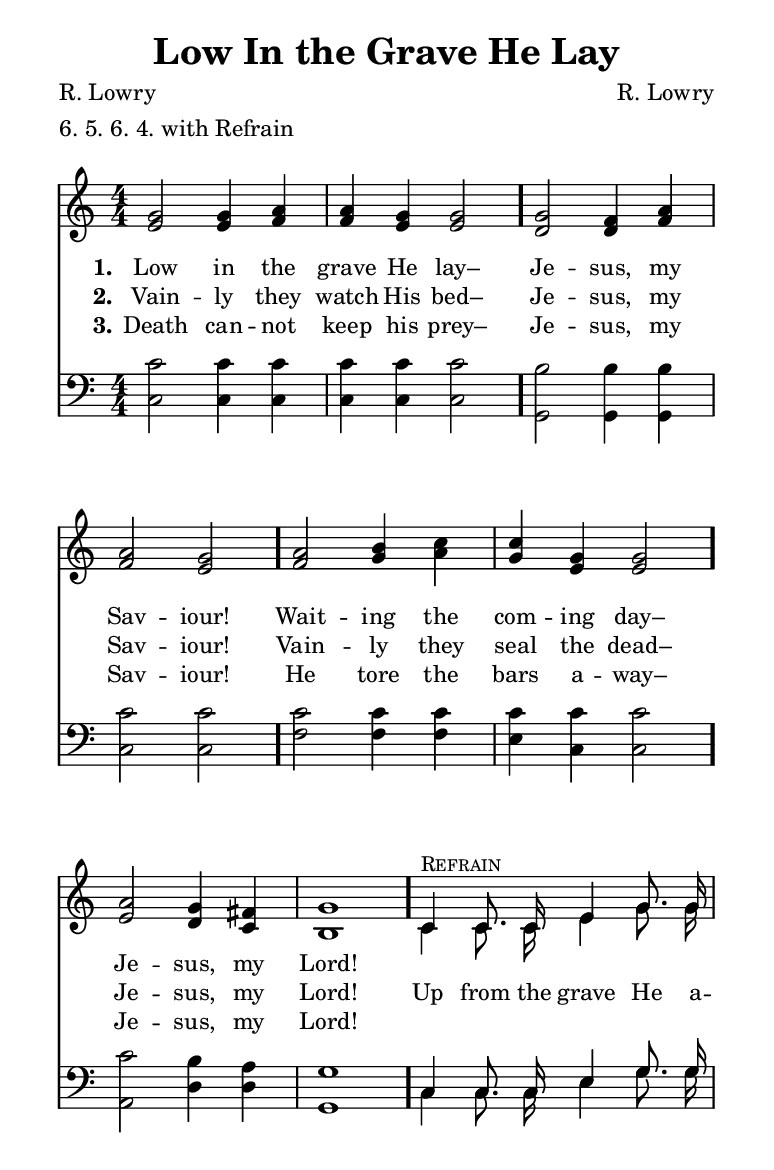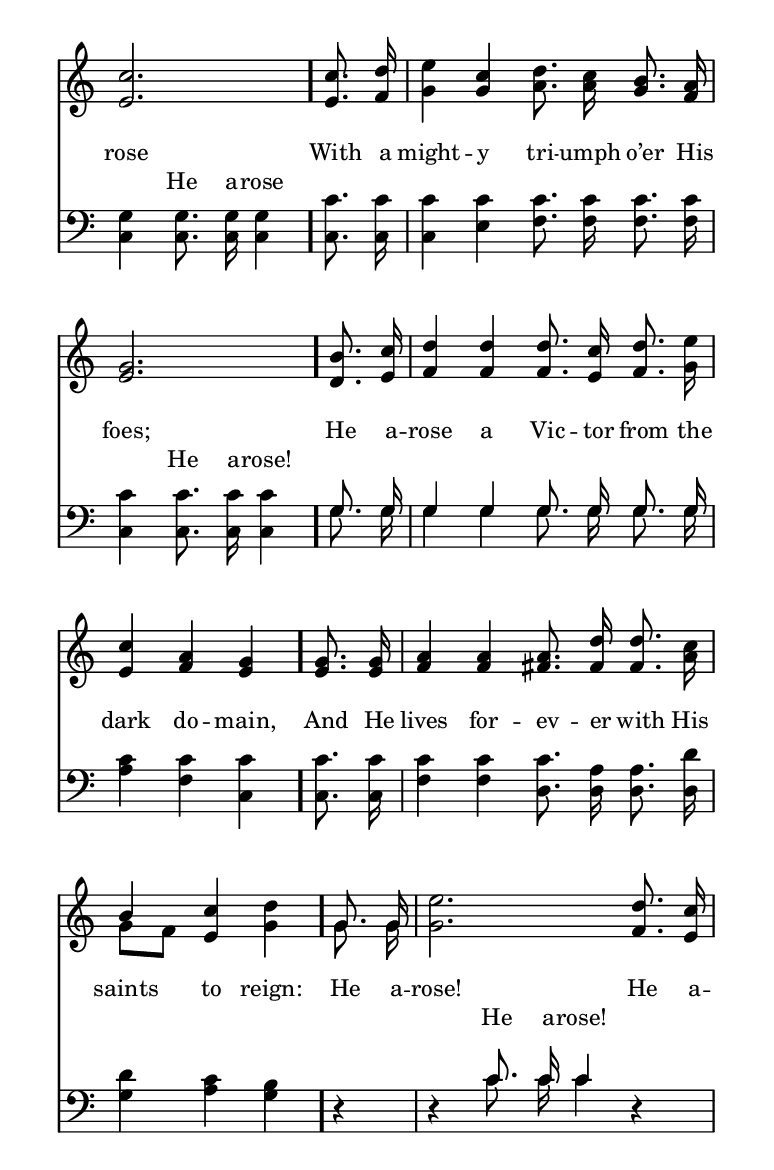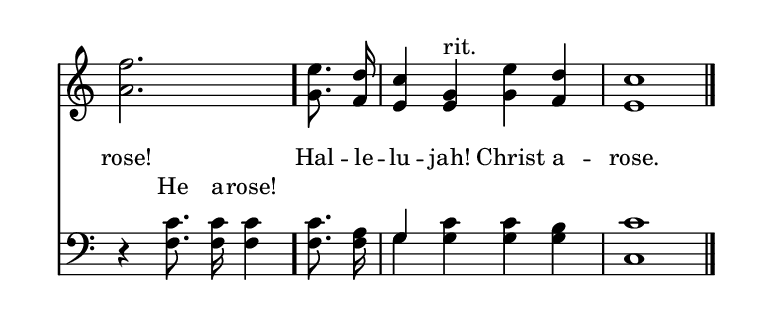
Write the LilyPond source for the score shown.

\include "common/global.ily"
\paper {
  \include "common/paper.ily"
  ragged-last-bottom = ##t
  systems-per-page = #(cond (is-eogsized 4) (#t #f))
  system-count = #(cond (is-eogsized 6) (#t #f))
}

\header{
  hymnnumber = "175"
  title = "Low In the Grave He Lay"
  tunename = "Christ Arose"
  meter = "6. 5. 6. 4. with Refrain"
  poet = "R. Lowry"
  composer = "R. Lowry"
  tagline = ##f
}

global = {
  \include "common/overrides.ily"
  \override Staff.TimeSignature.style = #'numbered
  \time 4/4
  \override Score.MetronomeMark.transparent = ##t % hide all fermata changes too
  \tempo 4=110
  \key c \major
  \autoBeamOff
}

notesSoprano = {
\global
\relative c'' {

  g2 g4 a | a g g2 |
  g2 f4 a | a2 g |
  a2 b4 c | c g g2 |
  a2 g4 fis | g1 |

  << s^\markup { \small \caps "Refrain" }
  { c,4 c8. c16 e4 g8. g16 | c2. } >>
  c8. d16 | e4 c d8. c16 b8. a16 | g2.
  b8. c16 | d4 d d8. c16 d8. e16 | c4 a g
  g8. g16 | a4 a a8. d16 d8. c16 | b4 c d
  g,8. g16 | e'2. d8. c16 | f2.
  e8. d16 | c4 g^\markup{rit.} e' d | c1

  \bar "|."

}
}

notesAlto = {
\global
\relative e' {

  e2 e4 f | f e e2 |
  d2 d4 f | f2 e2 |
  f2 g4 a | g e e2 |
  e2 d4 c | b1 |


  c4 c8. c16 e4 g8. g16 | e2.
  e8. f16 | g4 g a8. a16 g8. f16 | e2.
  d8. e16 | f4 f f8. e16 f8. g16 | e4 f e
  e8. e16 | f4 f fis8. fis16 fis8. a16 | g8[ f] e4 g
  g8. g16 | g2. f8. e16 | a2.
  g8. f16 | e4 e g f | e1 |

}
}

notesTenor = {
\global
\relative a {

  c2 c4 c | c c c2 |
  b2 b4 b | c2 c |
  c2 c4 c | c c c2 |
  c2 b4 a | g1 |

  c,4 c8. c16 e4 g8. g16 | g4 g8. g16 g4
  c8. c16 | c4 c c8. c16 c8. c16 c4 c8. c16 c4
  g8. g16 | g4 g g8. g16 g8. g16 | c4 c c
  c8. c16 | c4 c c8. a16 a8. d16 | d4 c b
  r4 r c8. c16 c4 r4 | r c8. c16 c4
  c8. a16 | g4 c c b | c1 |

}
}

notesBass = {
\global
\relative f {

  c2 c4 c | c c c2 |
  g2 g4 g | c2 c |
  f2 f4 f | e c c2 |
  a2 d4 d | g,1 |

  c4 c8. c16 e4 g8. g16 | c,4 c8. c16 c4
  c8. c16 | c4 e f8. f16 f8. f16 | c4 c8. c16 c4
  g'8. g16 | g4 g g8. g16 g8. g16 | a4 f c
  c8. c16 | f4 f d8. d16 d8. d16 | g4 a g
  r4 r c8. c16 c4 r4 | r f,8. f16 f4
  f8. f16 | g4 g g g | c,1 |

}
}

Refrain = \lyricmode {

Up from the grave He a -- rose \bar "."
With a might -- y tri -- umph o’er His foes; \bar "."
He a -- rose a Vic -- tor from the dark do -- main, \bar "."
And He lives for -- ev -- er with His saints to reign: \bar "."
He a -- rose! He a -- rose! \bar "."
Hal -- le -- lu -- jah! Christ a -- rose. \bar "."

}

wordsA = \lyricmode {
\set stanza = "1."

Low in the grave He lay– \bar "."
Je -- sus, my Sav -- iour! \bar "."
Wait -- ing the com -- ing day– \bar "."
Je -- sus, my Lord! \bar "."

}

wordsB = \lyricmode {
\set stanza = "2."

Vain -- ly they watch His bed–
Je -- sus, my Sav -- iour!
Vain -- ly they seal the dead–
Je -- sus, my Lord!

\Refrain

}

wordsC = \lyricmode {
\set stanza = "3."

Death can -- not keep his prey–
Je -- sus, my Sav -- iour!
He tore the bars a -- way–
Je -- sus, my Lord!

}

underWords = \lyricmode {

{ \repeat unfold 28 \skip 4 }
He a -- rose
{ \repeat unfold 9 \skip 4 }
He a -- rose!
{ \repeat unfold 22 \skip 4 }
He a -- rose!
He a -- rose!

}

\score {
  \context ChoirStaff <<
    \context Staff = upper <<
      \set Staff.autoBeaming = ##f
      \set ChoirStaff.systemStartDelimiter = #'SystemStartBar
      \set ChoirStaff.printPartCombineTexts = ##f
      \partcombine #'(2 . 9) \notesSoprano \notesAlto
      \context NullVoice = sopranos { \voiceOne << \notesSoprano >> }
      \context NullVoice = altos { \voiceTwo << \notesAlto >> }
      \context Lyrics = one   \lyricsto sopranos \wordsA
      \context Lyrics = two   \lyricsto sopranos \wordsB
      \context Lyrics = three \lyricsto sopranos \wordsC
    >>
    \context Staff = men <<
      \set Staff.autoBeaming = ##f
      \clef bass
      \set ChoirStaff.printPartCombineTexts = ##f
      \partcombine #'(2 . 9) \notesTenor \notesBass
      \context NullVoice = tenors { \voiceOne << \notesTenor >> }
      \context NullVoice = basses { \voiceTwo << \notesBass >> }
    >>
    \context Lyrics = three \lyricsto tenors \underWords
  >>
  \layout {
    \include "common/layout.ily"
  }
  \midi{
    \include "common/midi.ily"
  }
}

\version "2.19.49"  % necessary for upgrading to future LilyPond versions.

% vi:set et ts=2 sw=2 ai nocindent syntax=lilypond:
